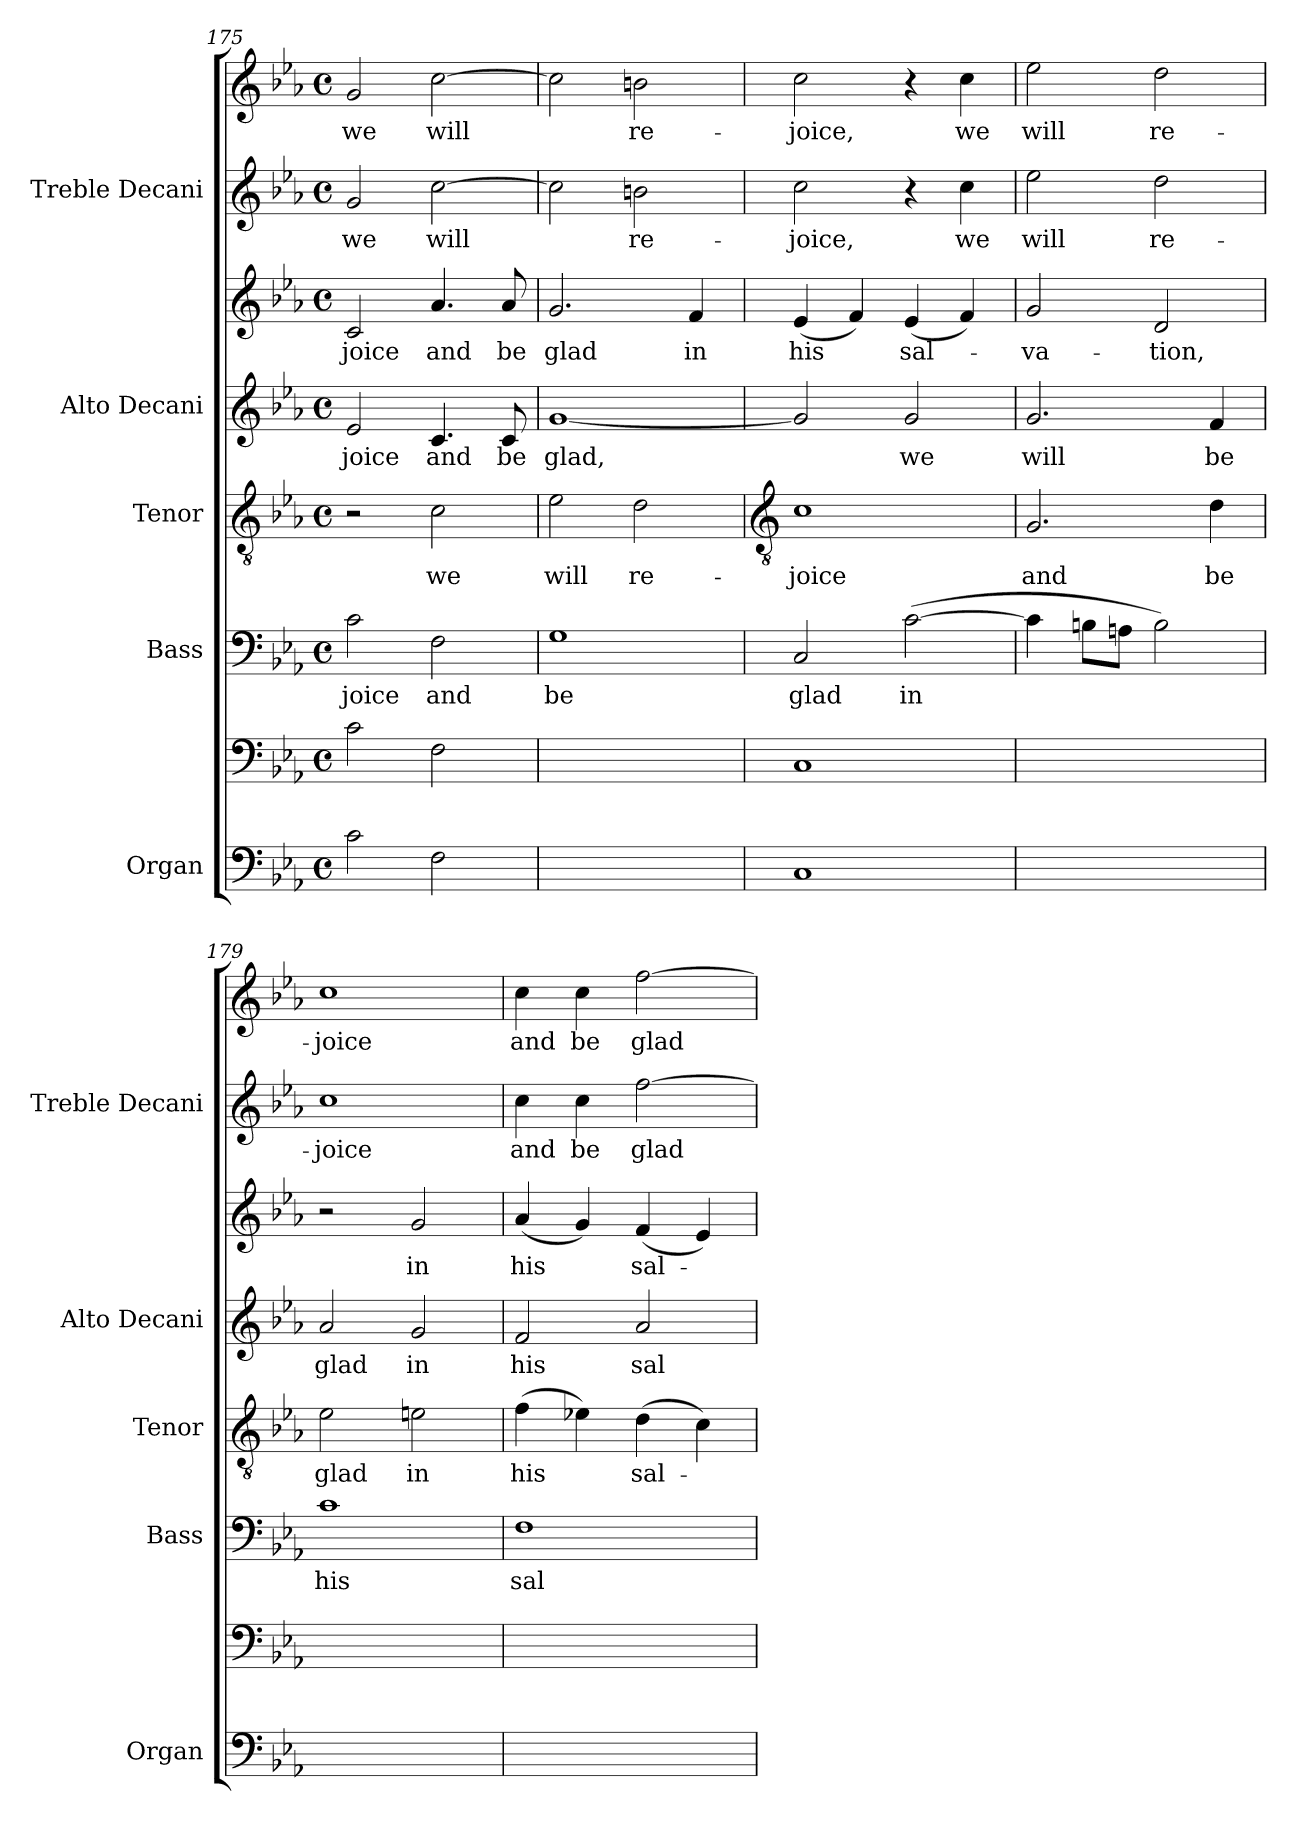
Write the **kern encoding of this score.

**kern	**text	**text	**kern	**text	**text	**kern	**text	**kern	**text	**kern	**text	**kern	**text	**kern	**text	**kern	**text
*part5	*part5	*part5	*part5	*part5	*part5	*part4	*part4	*part3	*part3	*part2	*part2	*part2	*part2	*part1	*part1	*part1	*part1
*staff8	*staff8	*staff8	*staff7	*staff7	*staff7	*staff6	*staff6	*staff5	*staff5	*staff4	*staff4	*staff3	*staff3	*staff2	*staff2	*staff1	*staff1
*I"Organ	*	*	*	*	*	*I"Bass	*	*I"Tenor	*	*I"Alto Decani	*	*	*	*I"Treble Decani	*	*	*
*I'Organ	*	*	*	*	*	*I'Bass	*	*I'Tenor	*	*I'Alto Decani	*	*	*	*I'Treble Decani	*	*	*
*clefF4	*	*	*clefF4	*	*	*clefF4	*	*clefGv2	*	*clefG2	*	*clefG2	*	*clefG2	*	*clefG2	*
*k[b-e-a-]	*	*	*k[b-e-a-]	*	*	*k[b-e-a-]	*	*k[b-e-a-]	*	*k[b-e-a-]	*	*k[b-e-a-]	*	*k[b-e-a-]	*	*k[b-e-a-]	*
*E-:	*	*	*E-:	*	*	*E-:	*	*E-:	*	*E-:	*	*E-:	*	*E-:	*	*E-:	*
*M4/4	*	*	*M4/4	*	*	*M4/4	*	*M4/4	*	*M4/4	*	*M4/4	*	*M4/4	*	*M4/4	*
*met(c)	*	*	*met(c)	*	*	*met(c)	*	*met(c)	*	*met(c)	*	*met(c)	*	*met(c)	*	*met(c)	*
=175	=175	=175	=175	=175	=175	=175	=175	=175	=175	=175	=175	=175	=175	=175	=175	=175	=175
!	!	!	!	!	!	!	!LO:LY:b	!	!	!	!LO:LY:b	!	!LO:LY:b	!	!LO:LY:b	!	!LO:LY:b
2c	.	.	2c	.	.	2c	-joice	2r	.	2e-	joice	2c	-joice	2g	we	2g	we
!	!	!	!	!	!	!	!LO:LY:b	!	!LO:LY:b	!	!LO:LY:b	!	!LO:LY:b	!	!LO:LY:b	!	!LO:LY:b
2F	.	.	2F	.	.	2F	and	2c	we	4.c	and	4.a-	and	[2cc	will	[2cc	will
!	!	!	!	!	!	!	!	!	!	!	!LO:LY:b	!	!LO:LY:b	!	!	!	!
.	.	.	.	.	.	.	.	.	.	8c	be	8a-	be	.	.	.	.
=176	=176	=176	=176	=176	=176	=176	=176	=176	=176	=176	=176	=176	=176	=176	=176	=176	=176
!	!LO:LY:b	!LO:LY:b	!	!LO:LY:b	!LO:LY:b	!	!LO:LY:b	!	!LO:LY:b	!	!LO:LY:b	!	!LO:LY:b	!	!	!	!
[2Gyy	6	4	[2Gyy	6	4	1G	be	2e-	will	[1g	glad,	2.g	glad	2cc]	.	2cc]	.
!	!LO:LY:b	!LO:LY:b	!	!LO:LY:b	!LO:LY:b	!	!	!	!LO:LY:b	!	!	!	!	!	!LO:LY:b	!	!LO:LY:b
2Gyy]	5	3	2Gyy]	5	3	.	.	2d\	re-	.	.	.	.	2bn	re-	2bn	re-
!	!	!	!	!	!	!	!	!	!	!	!	!	!LO:LY:b	!	!	!	!
.	.	.	.	.	.	.	.	.	.	.	.	4f	in	.	.	.	.
!!LO:LB:g=z
=177	=177	=177	=177	=177	=177	=177	=177	=177	=177	=177	=177	=177	=177	=177	=177	=177	=177
*	*	*	*	*	*	*	*	*clefGv2	*	*	*	*	*	*	*	*	*
!	!	!	!	!	!	!	!LO:LY:b	!	!LO:LY:b	!	!	!	!LO:LY:b	!	!LO:LY:b	!	!LO:LY:b
1C	.	.	1C	.	.	2C	glad	1c	-joice	2g]	.	(<4e-	his	2cc	-joice,	2cc	-joice,
.	.	.	.	.	.	.	.	.	.	.	.	4f)	.	.	.	.	.
!	!	!	!	!	!	!	!LO:LY:b	!	!	!	!LO:LY:b	!	!LO:LY:b	!	!	!	!
.	.	.	.	.	.	(>[2c	in	.	.	2g	we	(<4e-	sal-	4r	.	4r	.
!	!	!	!	!	!	!	!	!	!	!	!	!	!	!	!LO:LY:b	!	!LO:LY:b
.	.	.	.	.	.	.	.	.	.	.	.	4f)	.	4cc	we	4cc	we
=178	=178	=178	=178	=178	=178	=178	=178	=178	=178	=178	=178	=178	=178	=178	=178	=178	=178
!	!LO:LY:b	!LO:LY:b	!	!LO:LY:b	!LO:LY:b	!	!	!	!LO:LY:b	!	!LO:LY:b	!	!LO:LY:b	!	!LO:LY:b	!	!LO:LY:b
[2Gyy	6	4	[2Gyy	6	4	4c]	.	2.G	and	2.g	will	2g	va-	2ee-	will	2ee-	will
.	.	.	.	.	.	8BnL	.	.	.	.	.	.	.	.	.	.	.
.	.	.	.	.	.	8AnJ	.	.	.	.	.	.	.	.	.	.	.
!	!LO:LY:b	!LO:LY:b	!	!LO:LY:b	!LO:LY:b	!	!	!	!	!	!	!	!LO:LY:b	!	!LO:LY:b	!	!LO:LY:b
2Gyy]	5	3	2Gyy]	5	3	2B)	.	.	.	.	.	2d	-tion,	2dd\	re-	2dd\	re-
!	!	!	!	!	!	!	!	!	!LO:LY:b	!	!LO:LY:b	!	!	!	!	!	!
.	.	.	.	.	.	.	.	4d	be	4f	be	.	.	.	.	.	.
=179	=179	=179	=179	=179	=179	=179	=179	=179	=179	=179	=179	=179	=179	=179	=179	=179	=179
!	!LO:LY:b	!	!	!LO:LY:b	!	!	!LO:LY:b	!	!LO:LY:b	!	!LO:LY:b	!	!	!	!LO:LY:b	!	!LO:LY:b
[2cyy	6	.	[2cyy	6	.	1c	his	2e-	glad	2a-	glad	2r	.	1cc	-joice	1cc	-joice
!	!LO:LY:b	!LO:LY:b	!	!LO:LY:b	!LO:LY:b	!	!	!	!LO:LY:b	!	!LO:LY:b	!	!LO:LY:b	!	!	!	!
2cyy]	5	3	2cyy]	5	3	.	.	2en	in	2g	in	2g	in	.	.	.	.
=180	=180	=180	=180	=180	=180	=180	=180	=180	=180	=180	=180	=180	=180	=180	=180	=180	=180
!	!LO:LY:b	!	!	!LO:LY:b	!	!	!LO:LY:b	!	!LO:LY:b	!	!LO:LY:b	!	!LO:LY:b	!	!LO:LY:b	!	!LO:LY:b
[2Fyy	5	.	[2Fyy	5	.	1F	sal-	(>4f	his	2f	his	(<4a-	his	4cc	and	4cc	and
!	!	!	!	!	!	!	!	!	!	!	!	!	!	!	!LO:LY:b	!	!LO:LY:b
.	.	.	.	.	.	.	.	4e-X)	.	.	.	4g)	.	4cc	be	4cc	be
!	!LO:LY:b	!	!	!LO:LY:b	!	!	!	!	!LO:LY:b	!	!LO:LY:b	!	!LO:LY:b	!	!LO:LY:b	!	!LO:LY:b
2Fyy]	6	.	2Fyy]	6	.	.	.	(>4d\	sal-	2a-	sal-	(<4f	sal-	[2ff	glad	[2ff	glad
.	.	.	.	.	.	.	.	4c)	.	.	.	4e-)	.	.	.	.	.
=	=	=	=	=	=	=	=	=	=	=	=	=	=	=	=	=	=
*-	*-	*-	*-	*-	*-	*-	*-	*-	*-	*-	*-	*-	*-	*-	*-	*-	*-
